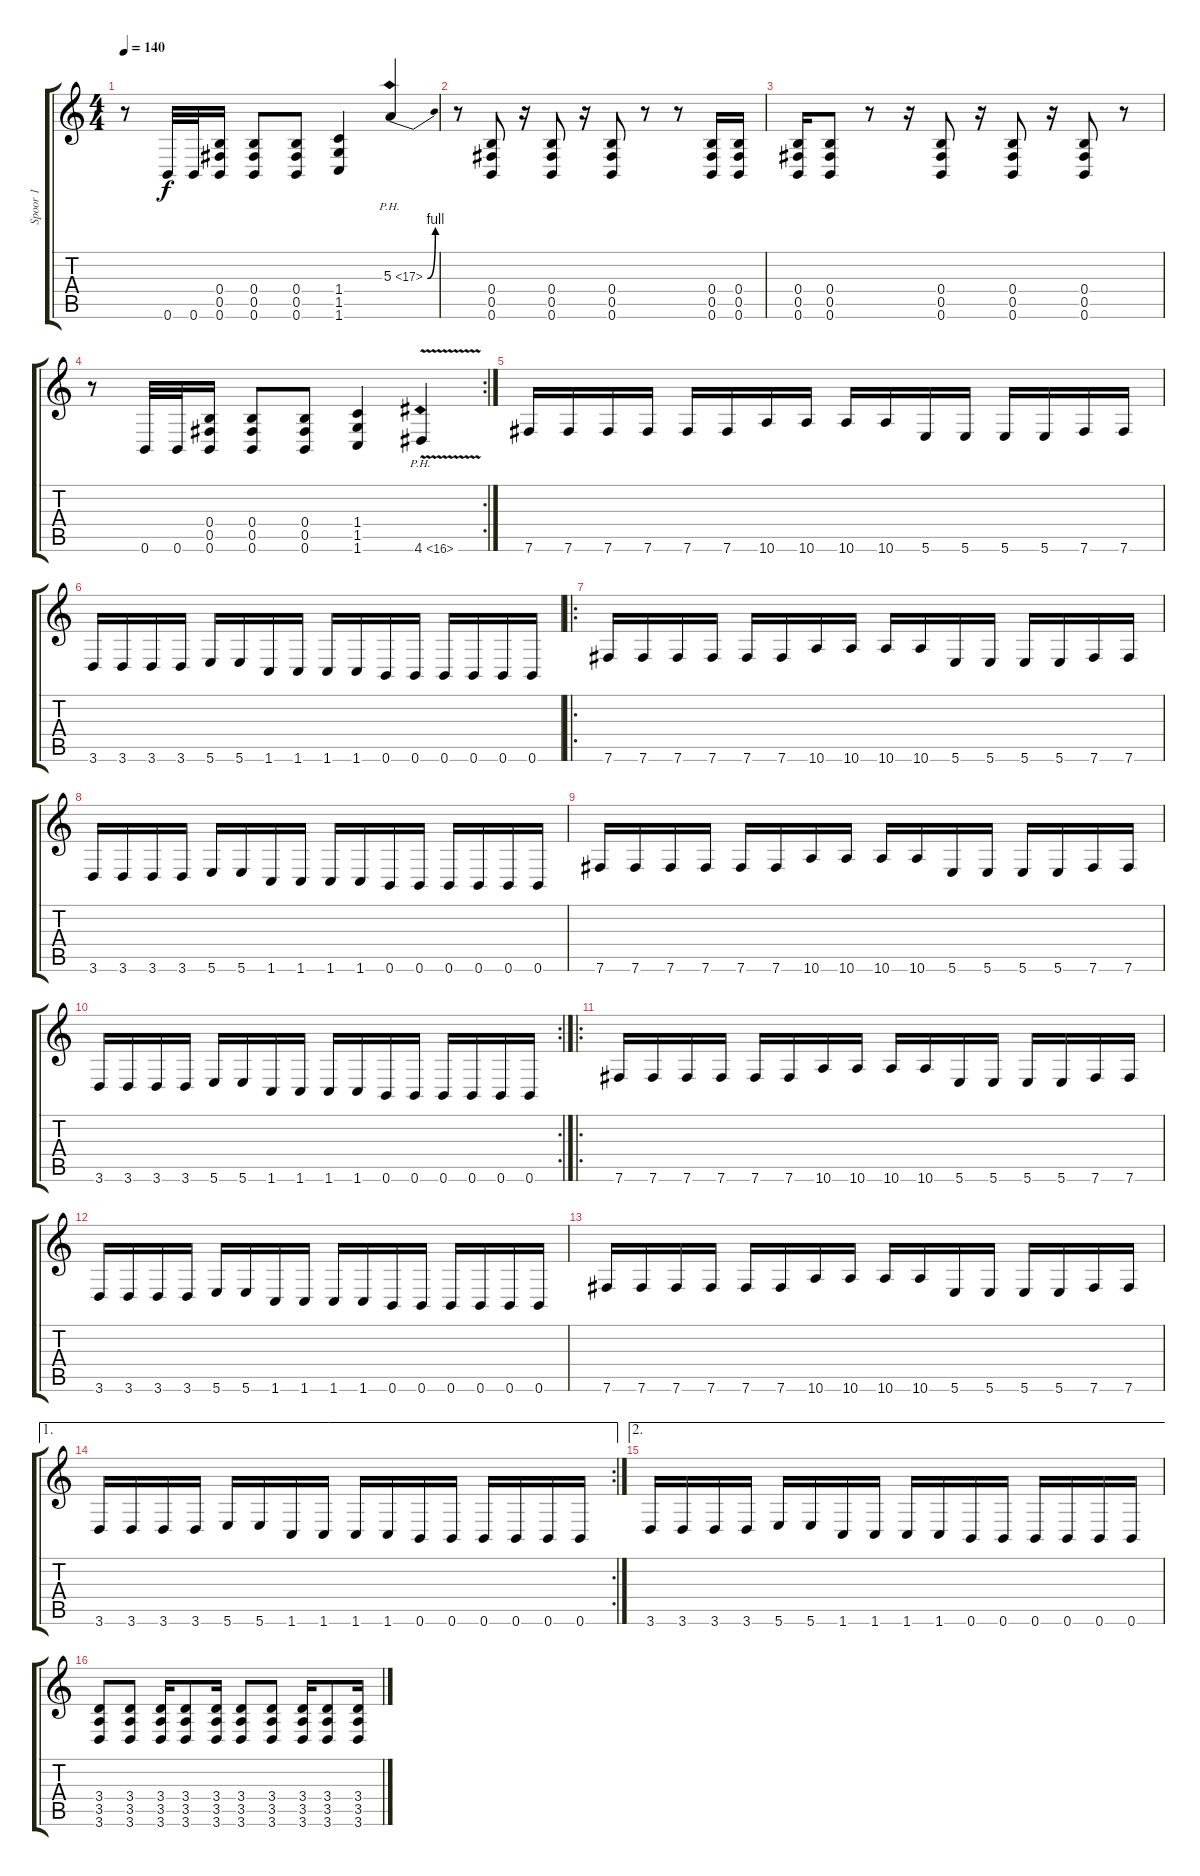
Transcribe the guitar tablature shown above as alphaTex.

\track ("Spoor 1" "Spoor 1") {instrument distortionguitar}
\staff {score tabs}
\tuning (Db4 Ab3 E3 B2 Gb2 B1) {hide}
\ts (4 4)
\tempo 140
\clef g2
\ks c
r.8{dy f} 0.6.32 0.6.32 (0.4 0.5 0.6).16 (0.4 0.5 0.6).8 (0.4 0.5 0.6).8 (1.4 1.5 1.6).4 5.3{be (bend 0 0 60 4) ph 12}.4 |
r.8 (0.4 0.5 0.6).8 r.16 (0.4 0.5 0.6).8 r.16 (0.4 0.5 0.6).8 r.8 r.8 (0.4 0.5 0.6).16 (0.4 0.5 0.6).16 |
(0.4 0.5 0.6).16 (0.4 0.5 0.6).8 r.8 r.16 (0.4 0.5 0.6).8 r.16 (0.4 0.5 0.6).8 r.16 (0.4 0.5 0.6).8 r.8 |
\rc 2
r.8 0.6.32 0.6.32 (0.4 0.5 0.6).16 (0.4 0.5 0.6).8 (0.4 0.5 0.6).8 (1.4 1.5 1.6).4 4.6{ph 12 v}.4 |
7.6.16 7.6.16 7.6.16 7.6.16 7.6.16 7.6.16 10.6.16 10.6.16 10.6.16 10.6.16 5.6.16 5.6.16 5.6.16 5.6.16 7.6.16 7.6.16 |
3.6.16 3.6.16 3.6.16 3.6.16 5.6.16 5.6.16 1.6.16 1.6.16 1.6.16 1.6.16 0.6.16 0.6.16 0.6.16 0.6.16 0.6.16 0.6.16 |
\ro
7.6.16 7.6.16 7.6.16 7.6.16 7.6.16 7.6.16 10.6.16 10.6.16 10.6.16 10.6.16 5.6.16 5.6.16 5.6.16 5.6.16 7.6.16 7.6.16 |
3.6.16 3.6.16 3.6.16 3.6.16 5.6.16 5.6.16 1.6.16 1.6.16 1.6.16 1.6.16 0.6.16 0.6.16 0.6.16 0.6.16 0.6.16 0.6.16 |
7.6.16 7.6.16 7.6.16 7.6.16 7.6.16 7.6.16 10.6.16 10.6.16 10.6.16 10.6.16 5.6.16 5.6.16 5.6.16 5.6.16 7.6.16 7.6.16 |
\rc 2
3.6.16 3.6.16 3.6.16 3.6.16 5.6.16 5.6.16 1.6.16 1.6.16 1.6.16 1.6.16 0.6.16 0.6.16 0.6.16 0.6.16 0.6.16 0.6.16 |
\ro
7.6.16 7.6.16 7.6.16 7.6.16 7.6.16 7.6.16 10.6.16 10.6.16 10.6.16 10.6.16 5.6.16 5.6.16 5.6.16 5.6.16 7.6.16 7.6.16 |
3.6.16 3.6.16 3.6.16 3.6.16 5.6.16 5.6.16 1.6.16 1.6.16 1.6.16 1.6.16 0.6.16 0.6.16 0.6.16 0.6.16 0.6.16 0.6.16 |
7.6.16 7.6.16 7.6.16 7.6.16 7.6.16 7.6.16 10.6.16 10.6.16 10.6.16 10.6.16 5.6.16 5.6.16 5.6.16 5.6.16 7.6.16 7.6.16 |
\ae 1
\rc 2
3.6.16 3.6.16 3.6.16 3.6.16 5.6.16 5.6.16 1.6.16 1.6.16 1.6.16 1.6.16 0.6.16 0.6.16 0.6.16 0.6.16 0.6.16 0.6.16 |
\ae 2
3.6.16 3.6.16 3.6.16 3.6.16 5.6.16 5.6.16 1.6.16 1.6.16 1.6.16 1.6.16 0.6.16 0.6.16 0.6.16 0.6.16 0.6.16 0.6.16 |
(3.4 3.5 3.6).8 (3.4 3.5 3.6).8 (3.4 3.5 3.6).16 (3.4 3.5 3.6).8 (3.4 3.5 3.6).16 (3.4 3.5 3.6).8 (3.4 3.5 3.6).8 (3.4 3.5 3.6).16 (3.4 3.5 3.6).8 (3.4 3.5 3.6).16
